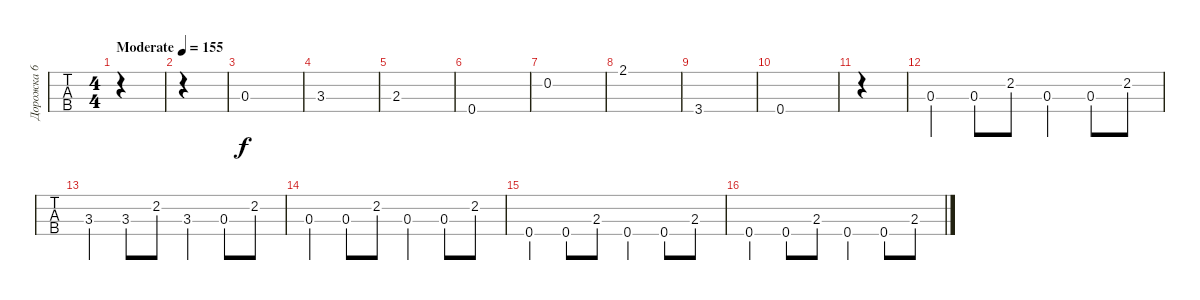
\track ("Дорожка 6" "Дорожка 6") {instrument acousticguitarsteel}
\staff {tabs}
\tuning (G2 D2 A1 E1) {hide}
\ts (4 4)
\tempo (155 "Moderate")
\clef f4
\ks c
|
|
0.3.1{instrument acousticbass} |
3.3.1 |
2.3.1 |
0.4.1 |
0.2.1 |
2.1.1 |
3.4.1 |
0.4.1 |
|
0.3.4 0.3.8 2.2.8 0.3.4 0.3.8 2.2.8 |
3.3.4 3.3.8 2.2.8 3.3.4 0.3.8 2.2.8 |
0.3.4 0.3.8 2.2.8 0.3.4 0.3.8 2.2.8 |
0.4.4 0.4.8 2.3.8 0.4.4 0.4.8 2.3.8 |
0.4.4 0.4.8 2.3.8 0.4.4 0.4.8 2.3.8
